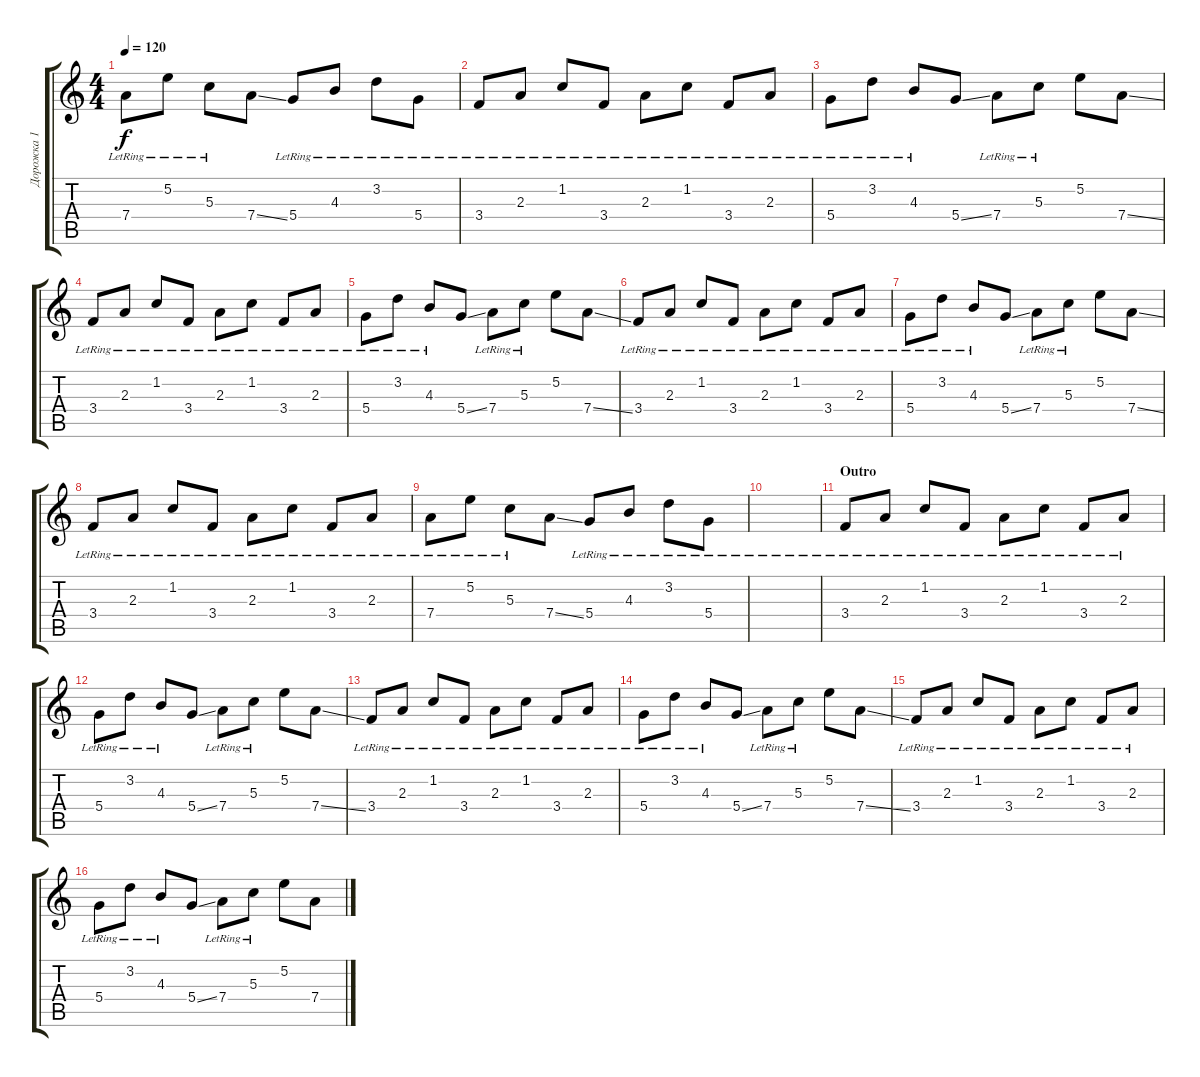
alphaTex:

\track ("Дорожка 1" "Дорожка 1") {instrument acousticguitarnylon}
\staff {score tabs}
\tuning (E4 B3 G3 D3 A2 E2) {hide}
\ts (4 4)
\tempo 120
\clef g2
\ks c
7.4{lr}.8{dy f} 5.2{lr}.8 5.3{lr}.8 7.4{ss}.8 5.4{lr}.8 4.3{lr}.8 3.2{lr}.8 5.4{lr}.8 |
3.4{lr}.8 2.3{lr}.8 1.2{lr}.8 3.4{lr}.8 2.3{lr}.8 1.2{lr}.8 3.4{lr}.8 2.3{lr}.8 |
5.4{lr}.8 3.2{lr}.8 4.3{lr}.8 5.4{ss}.8 7.4{lr}.8 5.3{lr}.8 5.2.8 7.4{ss}.8 |
3.4{lr}.8 2.3{lr}.8 1.2{lr}.8 3.4{lr}.8 2.3{lr}.8 1.2{lr}.8 3.4{lr}.8 2.3{lr}.8 |
5.4{lr}.8 3.2{lr}.8 4.3{lr}.8 5.4{ss}.8 7.4{lr}.8 5.3{lr}.8 5.2.8 7.4{ss}.8 |
3.4{lr}.8 2.3{lr}.8 1.2{lr}.8 3.4{lr}.8 2.3{lr}.8 1.2{lr}.8 3.4{lr}.8 2.3{lr}.8 |
5.4{lr}.8 3.2{lr}.8 4.3{lr}.8 5.4{ss}.8 7.4{lr}.8 5.3{lr}.8 5.2.8 7.4{ss}.8 |
3.4{lr}.8 2.3{lr}.8 1.2{lr}.8 3.4{lr}.8 2.3{lr}.8 1.2{lr}.8 3.4{lr}.8 2.3{lr}.8 |
7.4{lr}.8 5.2{lr}.8 5.3{lr}.8 7.4{ss}.8 5.4{lr}.8 4.3{lr}.8 3.2{lr}.8 5.4{lr}.8 |
|
\section ("" "Outro")
3.4{lr}.8 2.3{lr}.8 1.2{lr}.8 3.4{lr}.8 2.3{lr}.8 1.2{lr}.8 3.4{lr}.8 2.3{lr}.8 |
5.4{lr}.8 3.2{lr}.8 4.3{lr}.8 5.4{ss}.8 7.4{lr}.8 5.3{lr}.8 5.2.8 7.4{ss}.8 |
3.4{lr}.8 2.3{lr}.8 1.2{lr}.8 3.4{lr}.8 2.3{lr}.8 1.2{lr}.8 3.4{lr}.8 2.3{lr}.8 |
5.4{lr}.8 3.2{lr}.8 4.3{lr}.8 5.4{ss}.8 7.4{lr}.8 5.3{lr}.8 5.2.8 7.4{ss}.8 |
3.4{lr}.8 2.3{lr}.8 1.2{lr}.8 3.4{lr}.8 2.3{lr}.8 1.2{lr}.8 3.4{lr}.8 2.3{lr}.8 |
5.4{lr}.8 3.2{lr}.8 4.3{lr}.8 5.4{ss}.8 7.4{lr}.8 5.3{lr}.8 5.2.8 7.4{ss}.8
